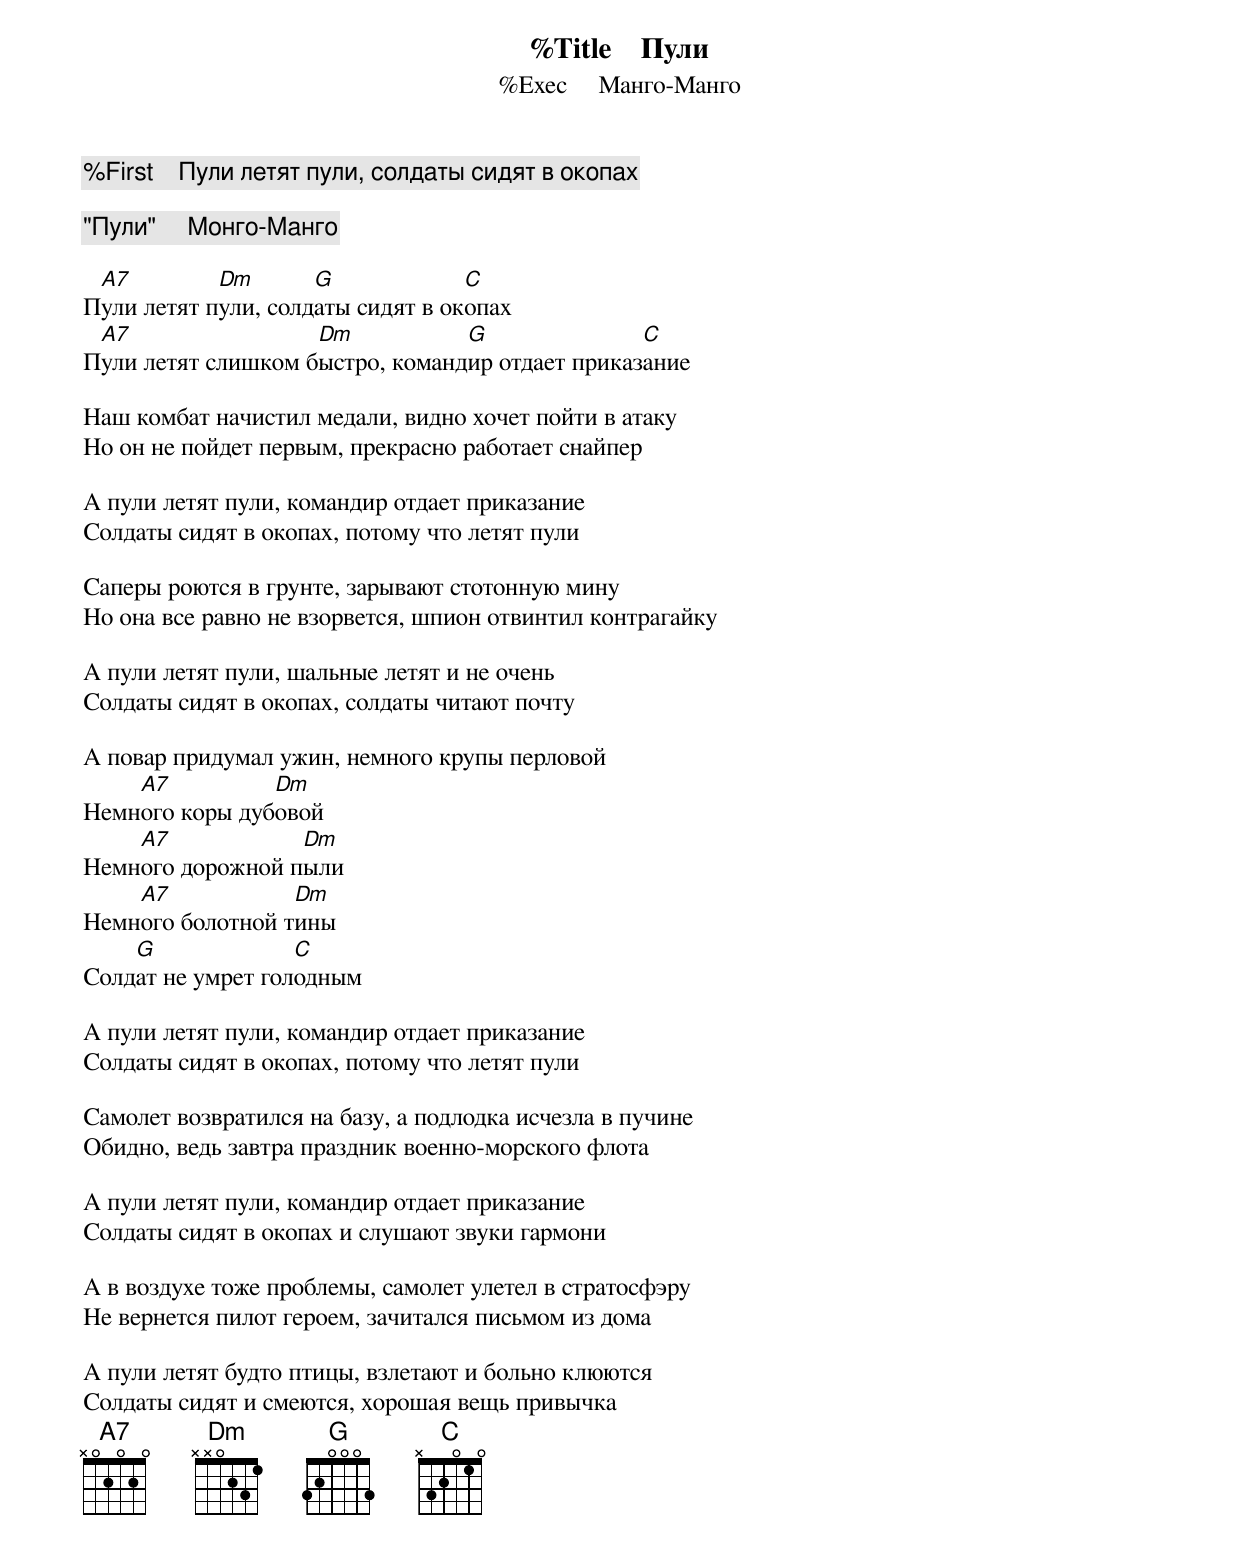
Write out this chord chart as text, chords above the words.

%Title    Пули
%Exec     Манго-Манго
%First    Пули летят пули, солдаты сидят в окопах

                "Пули"     Монго-Манго

 A7         Dm       G             C
Пули летят пули, солдаты сидят в окопах
 A7                 Dm           G               C
Пули летят слишком быстро, командир отдает приказание

Hаш комбат начистил медали, видно хочет пойти в атаку
Hо он не пойдет первым, прекрасно работает снайпер

А пули летят пули, командир отдает приказание
Солдаты сидят в окопах, потому что летят пули

Саперы роются в грунте, зарывают стотонную мину
Hо она все равно не взорвется, шпион отвинтил контрагайку

А пули летят пули, шальные летят и не очень
Солдаты сидят в окопах, солдаты читают почту

А повар придумал ужин, немного крупы перловой
    A7          Dm
Hемного коры дубовой
    A7            Dm
Hемного дорожной пыли
    A7            Dm
Hемного болотной тины
    G              C
Солдат не умрет голодным

А пули летят пули, командир отдает приказание
Солдаты сидят в окопах, потому что летят пули

Самолет возвратился на базу, а подлодка исчезла в пучине
Обидно, ведь завтра праздник военно-морского флота

А пули летят пули, командир отдает приказание
Солдаты сидят в окопах и слушают звуки гармони

А в воздухе тоже проблемы, самолет улетел в стратосфэру
Hе вернется пилот героем, зачитался письмом из дома

А пули летят будто птицы, взлетают и больно клюются
Солдаты сидят и смеются, хорошая вещь привычка
